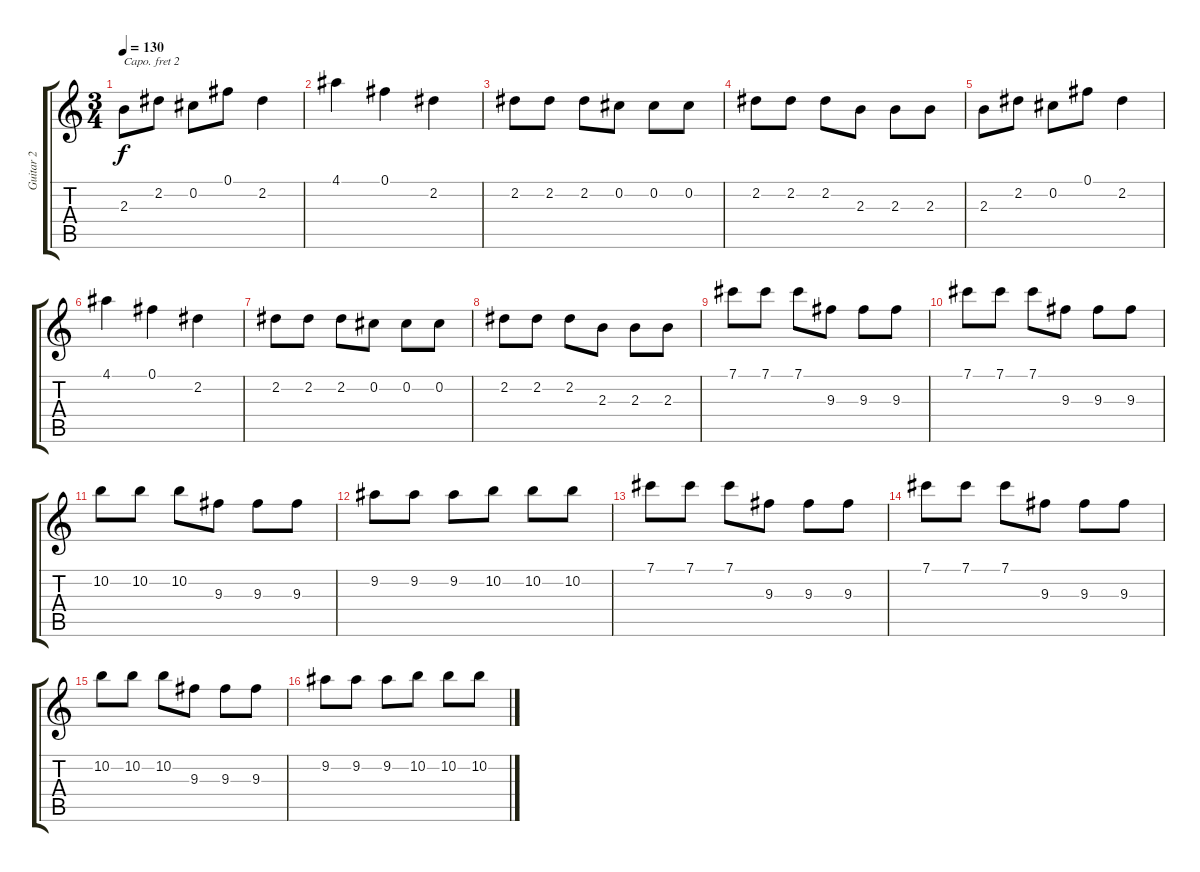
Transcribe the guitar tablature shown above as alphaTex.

\track ("Guitar 2" "Guitar 2") {instrument electricguitarjazz}
\staff {score tabs}
\capo 2
\tuning (E4 B3 G3 D3 A2 E2) {hide}
\ts (3 4)
\tempo 130
\clef g2
\ks c
2.3.8{dy f} 2.2.8 0.2.8 0.1.8 2.2.4 |
4.1.4 0.1.4 2.2.4 |
2.2.8 2.2.8 2.2.8 0.2.8 0.2.8 0.2.8 |
2.2.8 2.2.8 2.2.8 2.3.8 2.3.8 2.3.8 |
2.3.8 2.2.8 0.2.8 0.1.8 2.2.4 |
4.1.4 0.1.4 2.2.4 |
2.2.8 2.2.8 2.2.8 0.2.8 0.2.8 0.2.8 |
2.2.8 2.2.8 2.2.8 2.3.8 2.3.8 2.3.8 |
7.1.8 7.1.8 7.1.8 9.3.8 9.3.8 9.3.8 |
7.1.8 7.1.8 7.1.8 9.3.8 9.3.8 9.3.8 |
10.2.8 10.2.8 10.2.8 9.3.8 9.3.8 9.3.8 |
9.2.8 9.2.8 9.2.8 10.2.8 10.2.8 10.2.8 |
7.1.8 7.1.8 7.1.8 9.3.8 9.3.8 9.3.8 |
7.1.8 7.1.8 7.1.8 9.3.8 9.3.8 9.3.8 |
10.2.8 10.2.8 10.2.8 9.3.8 9.3.8 9.3.8 |
9.2.8 9.2.8 9.2.8 10.2.8 10.2.8 10.2.8
